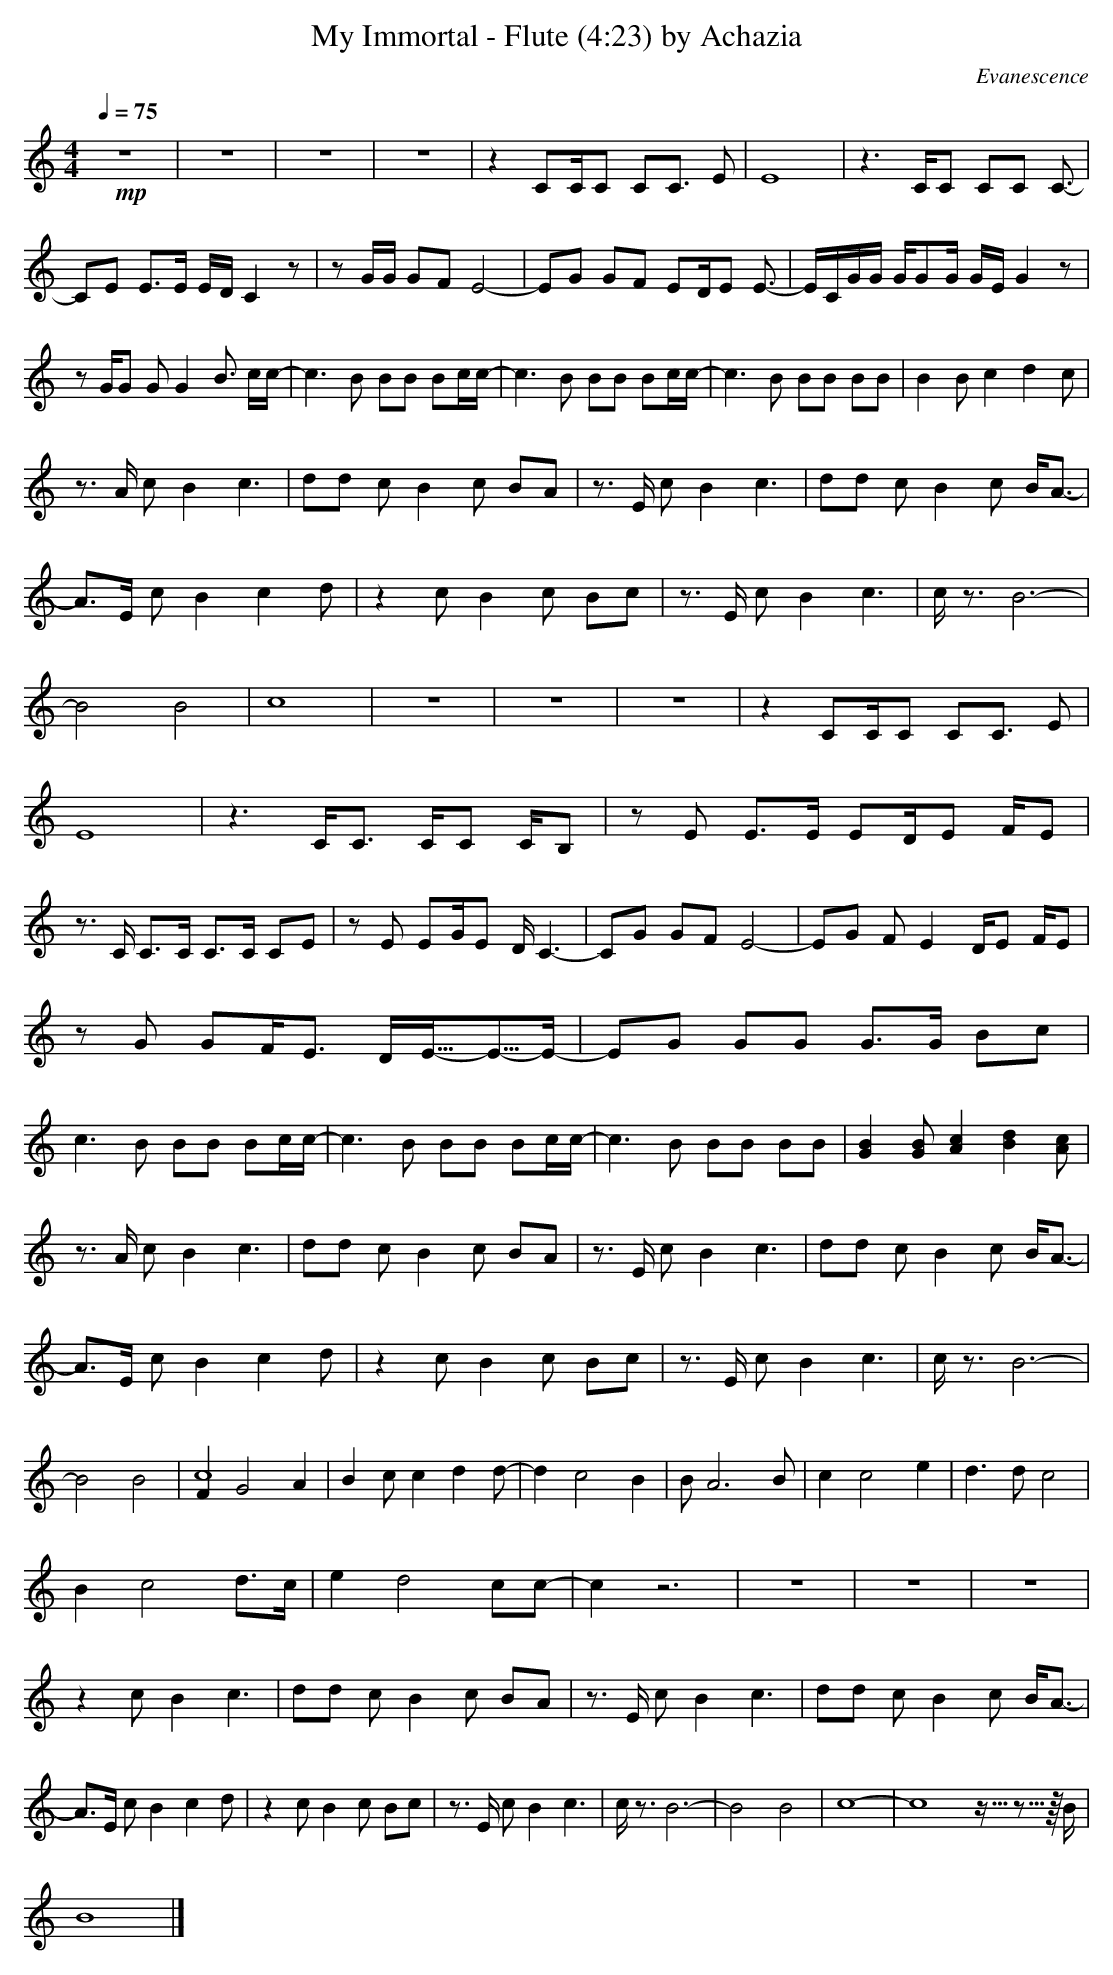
X:1
T:My Immortal - Flute (4:23) by Achazia
C:Evanescence
Q:1/4=75
M:4/4
L:1/8
K:C
+mp+
z8 |z8 |z8 |z8 |z2 CC/C CC3/2 E |E8 |z3 C/C CC C3/2-|CE E3/2E/ E/D/ C2 z |z G/G/ GF E4-|EG GF ED/E E3/2-|E/C/G/G/ G/GG/ G/E/ G2 z |z G/G G G2 B3/2 c/c/- |c3 B BB Bc/c/- |c3 B BB Bc/c/- |c3 B BB BB |B2 B c2 d2 c |
z3/2 A/ c B2 c3 |dd c B2 c BA |z3/2 E/ c B2 c3 |dd c B2 c B/A3/2-|A3/2E/ c B2 c2 d |z2 c B2 c Bc |z3/2 E/ c B2 c3 |c/ z3/2 B6- |B4 B4 |c8 |z8 |z8 |z8 |z2 CC/C CC3/2 E |E8 |z3 C/C3/2 C/C C/B, |z E E3/2E/ ED/E F/E |
z3/2 C/ C3/2C/ C3/2C/ CE |z E EG/E D/ C3-|CG GF E4-|EG F E2 D/E F/E |z G GF/E3/2 D/E5461/4096-E2730/4096-E/-|EG GG G3/2G/ Bc |c3 B BB Bc/c/- |c3 B BB Bc/c/- |c3 B BB BB |[G2B2] [GB] [A2c2] [B2d2] [Ac] |
z3/2 A/ c B2 c3 |dd c B2 c BA |z3/2 E/ c B2 c3 |dd c B2 c B/A3/2-|A3/2E/ c B2 c2 d |z2 c B2 c Bc |z3/2 E/ c B2 c3 |c/ z3/2 B6- |B4 B4 |[F2c8] G4 A2 |B2 c c2 d2 d- |d2 c4 B2 |B A6 B |c2 c4 e2 |d3 d c4 |
B2 c4 d3/2c/ |e2 d4 cc- |c2 z6 |z8 |z8 |z8 |z2 c B2 c3 |dd c B2 c BA |z3/2 E/ c B2 c3 |dd c B2 c B/A3/2-|A3/2E/ c B2 c2 d |z2 c B2 c Bc |z3/2 E/ c B2 c3 |c/ z3/2 B6- |B4 B4 |[z8-c8-] |[z21845/4096-c8] z5461/4096- z2730/4096- z682/4096 B/ |
B8 |]
